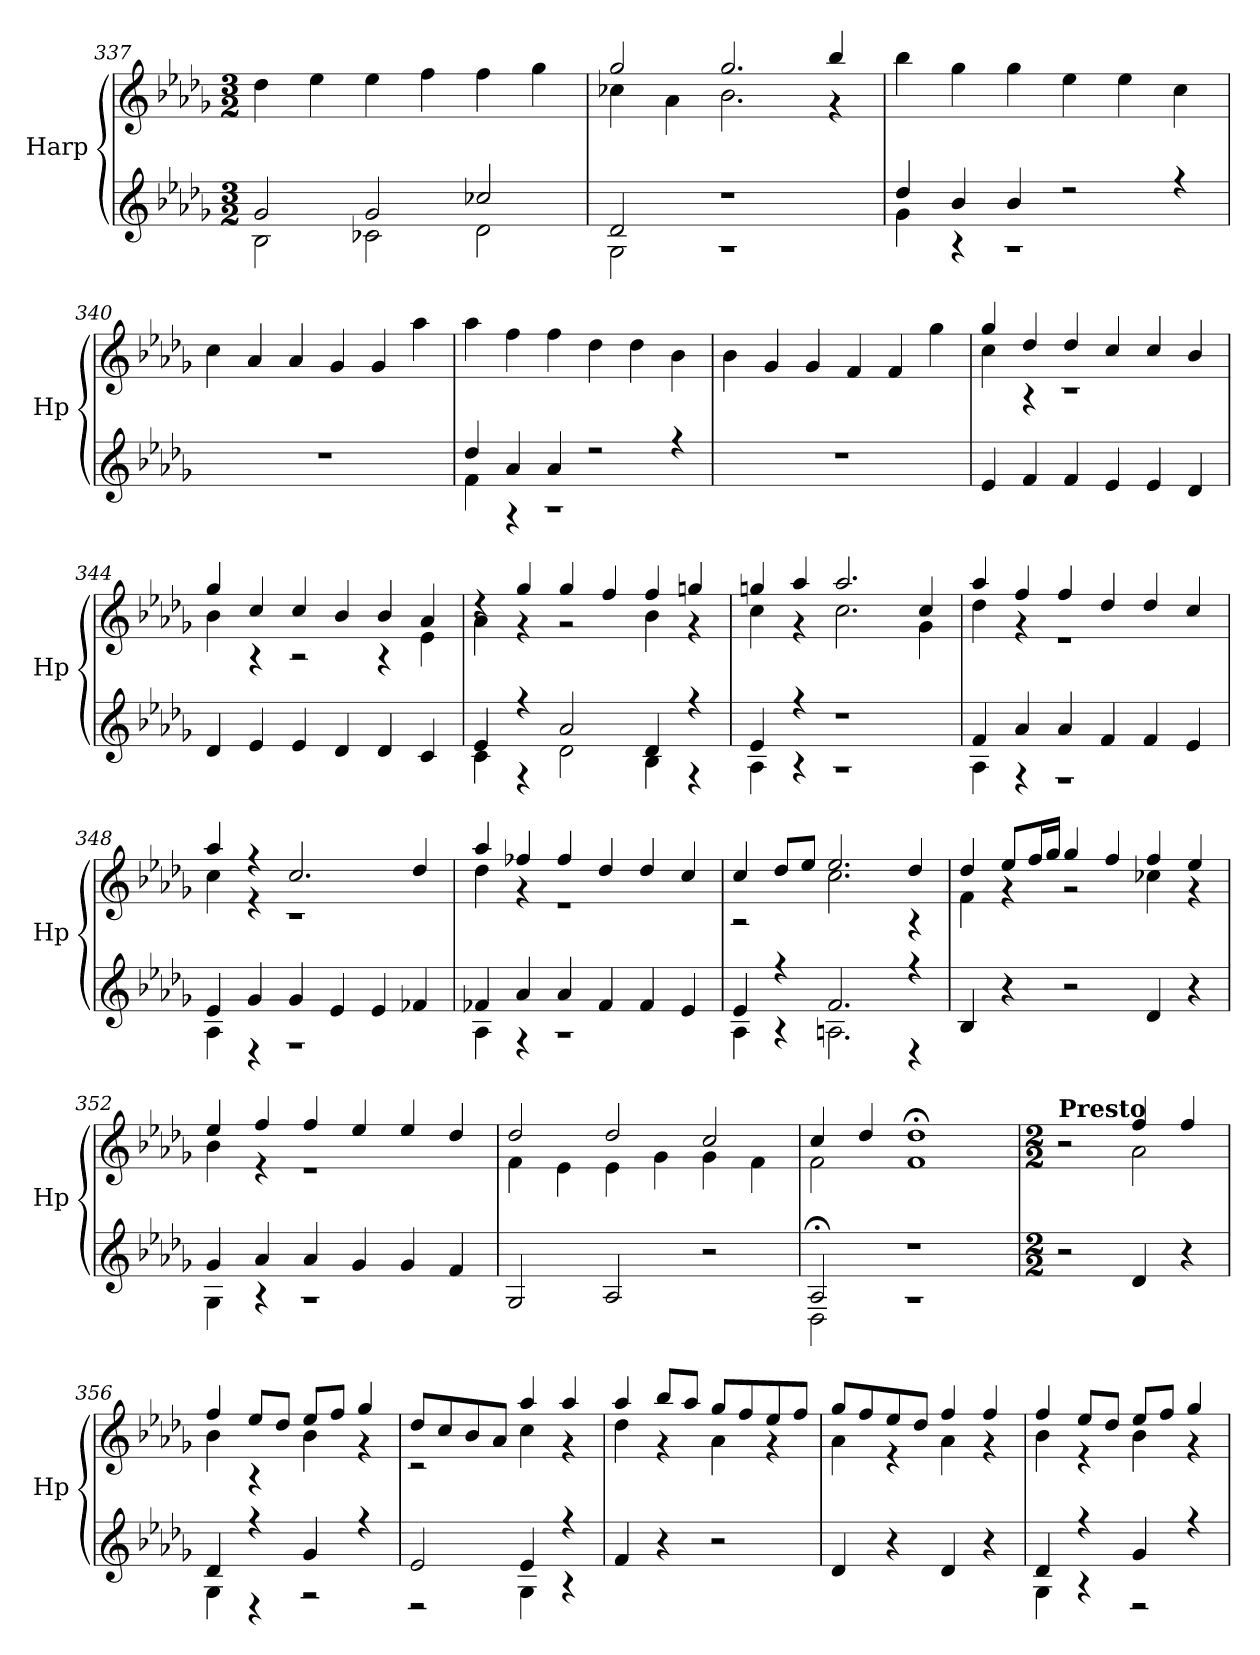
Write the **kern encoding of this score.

**kern	**kern
*part1	*part1
*staff2	*staff1
*I"Harp	*
*I'Hp	*
*clefG2	*clefG2
*k[b-e-a-d-g-]	*k[b-e-a-d-g-]
*M3/2	*M3/2
=337	=337
*^	*
2g-/	2B-\	4dd-\
.	.	4ee-\
2g-/	2c-X\	4ee-\
.	.	4ff\
2cc-X/	2d-\	4ff\
.	.	4gg-\
=338	=338	=338
*	*	*^
2d-/	2G-\	2gg-/	4cc-X\
.	.	.	4a-\
1r	1r	2.gg-/	2.b-\
.	.	4bb-/	4r
*	*	*v	*v
=339	=339	=339
4dd-/	4g-\	4bb-\
4b-/	4rA	4gg-\
4b-/	1rA	4gg-\
2r	.	4ee-\
.	.	4ee-\
4r	.	4cc\
*v	*v	*
!!LO:LB:g=z
=340	=340
1.r	4cc\
.	4a-/
.	4a-/
.	4g-/
.	4g-/
.	4aa-\
=341	=341
*^	*
4dd-/	4f\	4aa-\
4a-/	4rF	4ff\
4a-/	1rA	4ff\
2r	.	4dd-\
.	.	4dd-\
4r	.	4b-\
*v	*v	*
=342	=342
1.r	4b-\
.	4g-/
.	4g-/
.	4f/
.	4f/
.	4gg-\
=343	=343
*	*^
4e-/	4gg-/	4cc\
4f/	4dd-/	4rA
4f/	4dd-/	1rc
4e-/	4cc/	.
4e-/	4cc/	.
4d-/	4b-/	.
=344	=344	=344
4d-/	4gg-/	4b-\
4e-/	4cc/	4rA
4e-/	4cc/	2rA
4d-/	4b-/	.
4d-/	4b-/	4rA
4c/	4a-/	4e-\
=345	=345	=345
*^	*	*
4e-/	4c\	4rdd	4a-\
4r	4rF	4gg-/	4r
2a-/	2d-\	4gg-/	2r
.	.	4ff/	.
4d-/	4B-\	4ff/	4b-\
4r	4rF	4ggn/	4r
!!LO:LB:g=z	!!
=346	=346	=346	=346
4e-/	4A-\	4ggn/	4cc\
4r	4r	4aa-/	4r
1r	1r	2.aa-/	2.cc\
.	.	4cc/	4g-\
=347	=347	=347	=347
4f/	4A-\	4aa-/	4dd-\
4a-/	4rF	4ff/	4r
4a-/	1rF	4ff/	1r
4f/	.	4dd-/	.
4f/	.	4dd-/	.
4e-/	.	4cc/	.
=348	=348	=348	=348
4e-/	4A-\	4aa-/	4cc\
4g-/	4rD	4r	4r
4g-/	1rF	2.cc/	1rc
4e-/	.	.	.
4e-/	.	.	.
4f-X/	.	4dd-/	.
=349	=349	=349	=349
4f-X/	4A-\	4aa-/	4dd-\
4a-/	4rF	4ff-X/	4r
4a-/	1rA	4ff-/	1r
4f-/	.	4dd-/	.
4f-/	.	4dd-/	.
4e-/	.	4cc/	.
=350	=350	=350	=350
4e-/	4A-\	4cc/	2rA
4r	4r	8dd-/L	.
.	.	8ee-/J	.
2.f/	2.An\	2.ee-/	2.cc\
4r	4rD	4dd-/	4rA
*v	*v	*	*
!!LO:LB:g=z	!!
=351	=351	=351
4B-/	4dd-/	4f\
4r	8ee-/L	4r
.	16ff/L	.
.	16gg-/JJ	.
2r	4gg-/	2r
.	4ff/	.
4d-/	4ff/	4cc-X\
4r	4ee-/	4r
=352	=352	=352
*^	*	*
4g-/	4G-\	4ee-/	4b-\
4a-/	4r	4ff/	4r
4a-/	1r	4ff/	1r
4g-/	.	4ee-/	.
4g-/	.	4ee-/	.
4f/	.	4dd-/	.
*v	*v	*	*
=353	=353	=353
2G-/	2dd-/	4f\
.	.	4e-\
2A-/	2dd-/	4e-\
.	.	4g-\
2r	2cc/	4g-\
.	.	4f\
=354	=354	=354
*^	*	*
2A-;</	2D-\	4cc/	2f\
.	.	4dd-/	.
1r	1r	1dd-;<	1f
*v	*v	*	*
!!LO:LB:g=z	!!
=355	=355	=355
*M2/2	*M2/2	*
*^	*	*
!	!	!LO:TX:a:B:t=Presto	!
*v	*v	*	*
2r	2r	2ryy
4d-/	4ff/	2a-\
4r	4ff/	.
=356	=356	=356
*^	*	*
4d-/	4G-\	4ff/	4b-\
4r	4rD	8ee-/L	4rA
.	.	8dd-/J	.
4g-/	2rF	8ee-/L	4b-\
.	.	8ff/J	.
4r	.	4gg-/	4r
=357	=357	=357	=357
2e-/	2rD	8dd-/L	2rc
.	.	8cc/	.
.	.	8b-/	.
.	.	8a-/J	.
4e-/	4G-\	4aa-/	4cc\
4r	4r	4aa-/	4r
*v	*v	*	*
=358	=358	=358
4f/	4aa-/	4dd-\
4r	8bb-/L	4r
.	8aa-/J	.
2r	8gg-/L	4a-\
.	8ff/	.
.	8ee-/	4r
.	8ff/J	.
=359	=359	=359
4d-/	8gg-/L	4a-\
.	8ff/	.
4r	8ee-/	4r
.	8dd-/J	.
4d-/	4ff/	4a-\
4r	4ff/	4r
=360	=360	=360
*^	*	*
4d-/	4G-\	4ff/	4b-\
4r	4r	8ee-/L	4r
.	.	8dd-/J	.
4g-/	2rD	8ee-/L	4b-\
.	.	8ff/J	.
4r	.	4gg-/	4r
*v	*v	*	*
*	*v	*v
=	=
*-	*-
